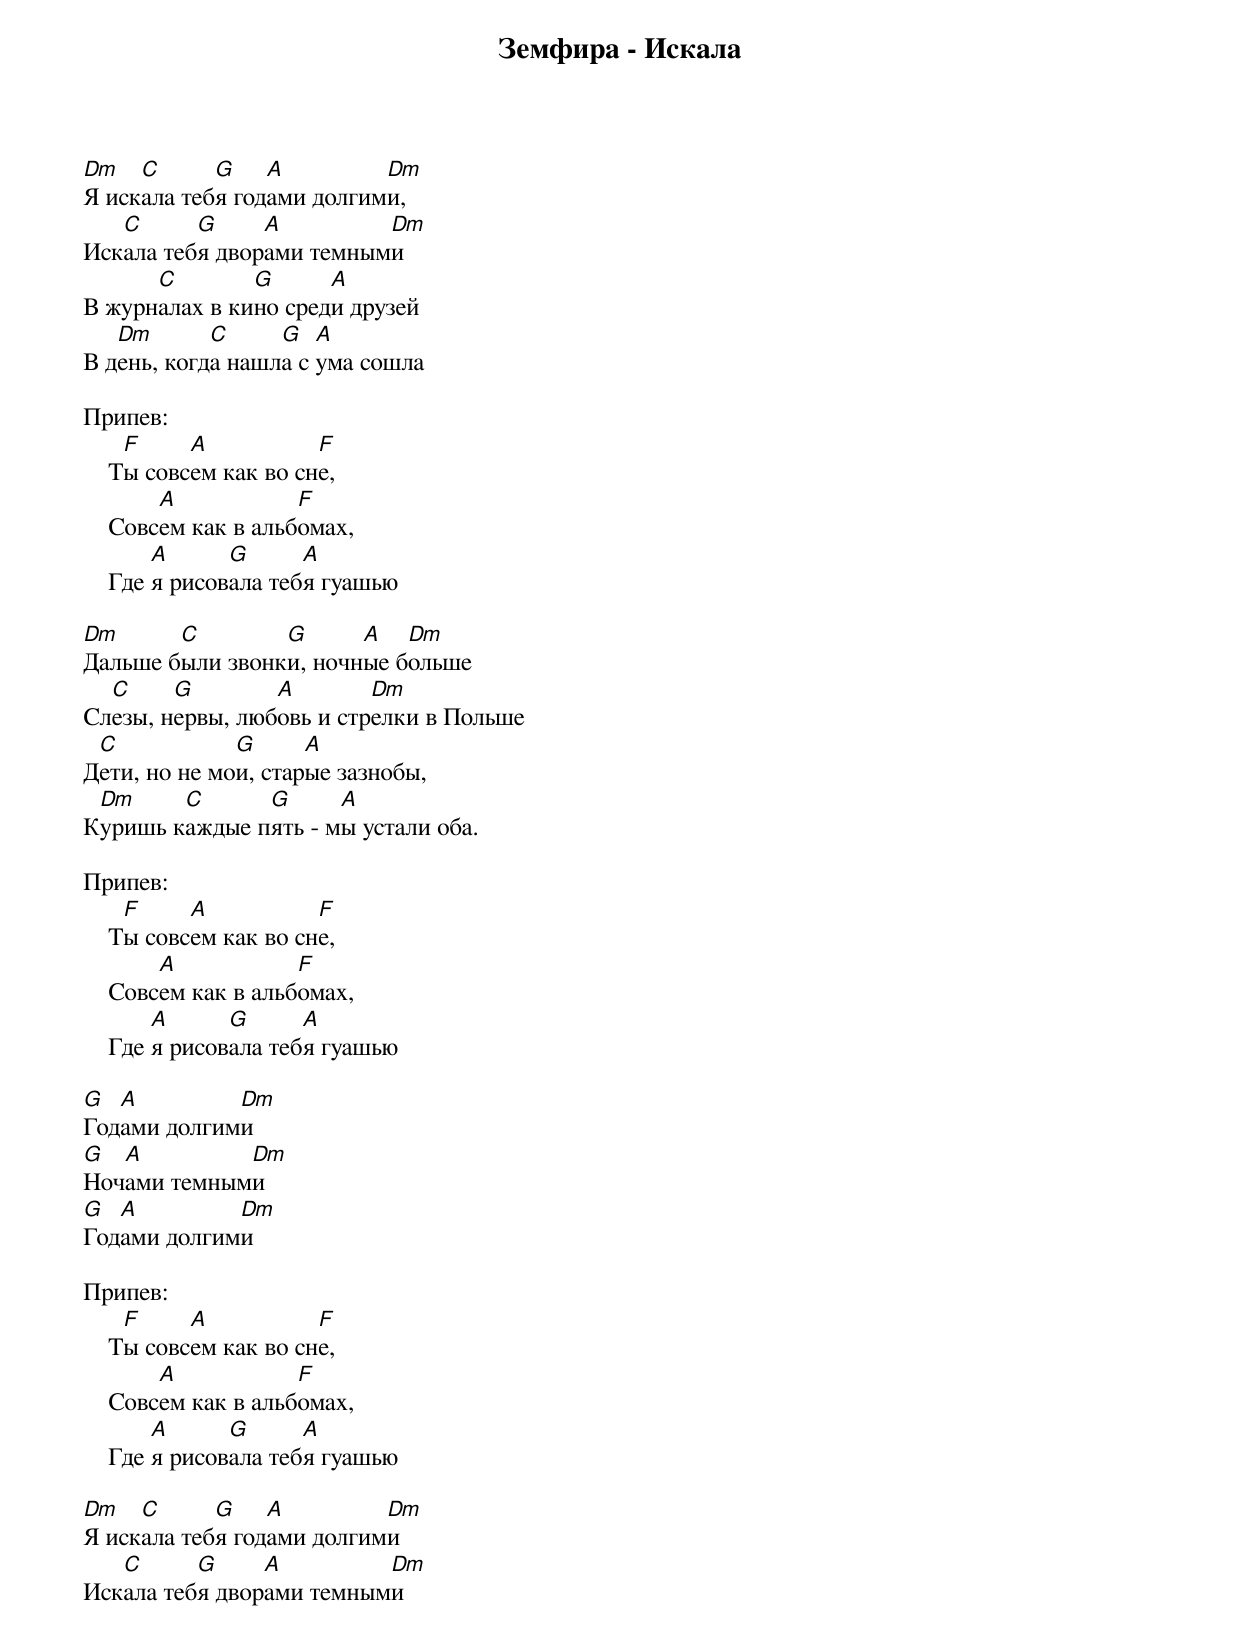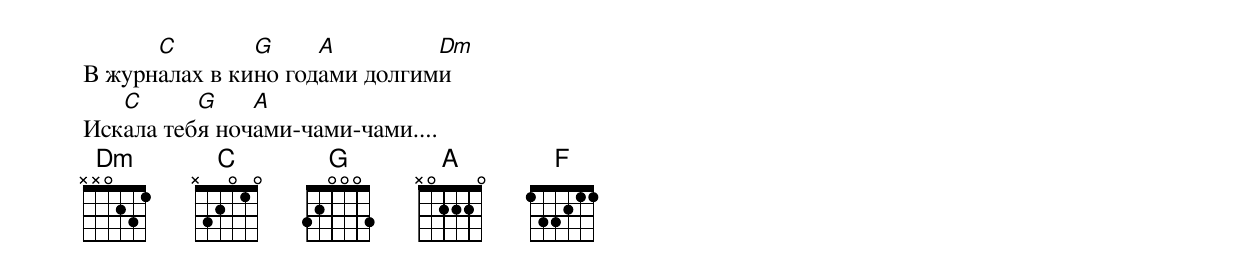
Земфира - Искала

Dm   C      G    A         Dm
Я искала тебя годами долгими,
   C      G     A         Dm
Искала тебя дворами темными
      C        G      A
В журналах в кино среди друзей
   Dm       C     G   A
В день, когда нашла с ума сошла

Припев:
     F     A           F
    Ты совсем как во сне,
        A            F
    Совсем как в альбомах,
        A      G      A
    Где я рисовала тебя гуашью

Dm      C        G      A   Dm
Дальше были звонки, ночные больше
  C     G        A        Dm
Слезы, нервы, любовь и стрелки в Польше
 C            G      A
Дети, но не мои, старые зазнобы,
 Dm     C      G      A
Куришь каждые пять - мы устали оба.

Припев:
     F     A           F
    Ты совсем как во сне,
        A            F
    Совсем как в альбомах,
        A      G      A
    Где я рисовала тебя гуашью

G  A         Dm
Годами долгими
G  A         Dm
Ночами темными
G  A         Dm
Годами долгими

Припев:
     F     A           F
    Ты совсем как во сне,
        A            F
    Совсем как в альбомах,
        A      G      A
    Где я рисовала тебя гуашью

Dm   C      G    A         Dm
Я искала тебя годами долгими
   C      G     A         Dm
Искала тебя дворами темными
      C        G     A         Dm
В журналах в кино годами долгими
   C      G    A
Искала тебя ночами-чами-чами....
